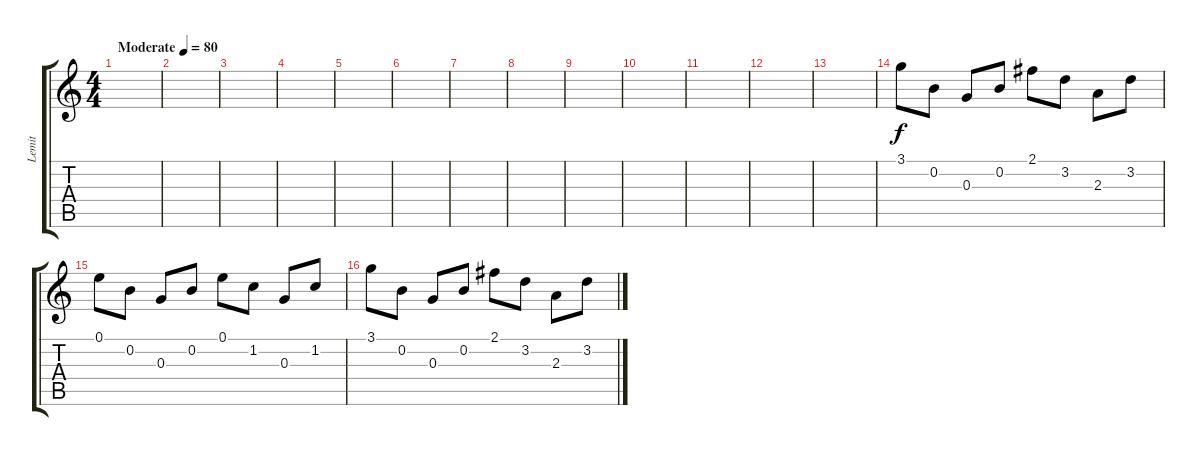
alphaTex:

\track ("Lemit" "Lemit") {instrument electricguitarjazz}
\staff {score tabs}
\tuning (E4 B3 G3 D3 A2 E2) {hide}
\ts (4 4)
\tempo (80 "Moderate")
\clef g2
\ks c
|
|
|
|
|
|
|
|
|
|
|
|
|
3.1.8 0.2.8 0.3.8 0.2.8 2.1.8 3.2.8 2.3.8 3.2.8 |
0.1.8 0.2.8 0.3.8 0.2.8 0.1.8 1.2.8 0.3.8 1.2.8 |
3.1.8 0.2.8 0.3.8 0.2.8 2.1.8 3.2.8 2.3.8 3.2.8
